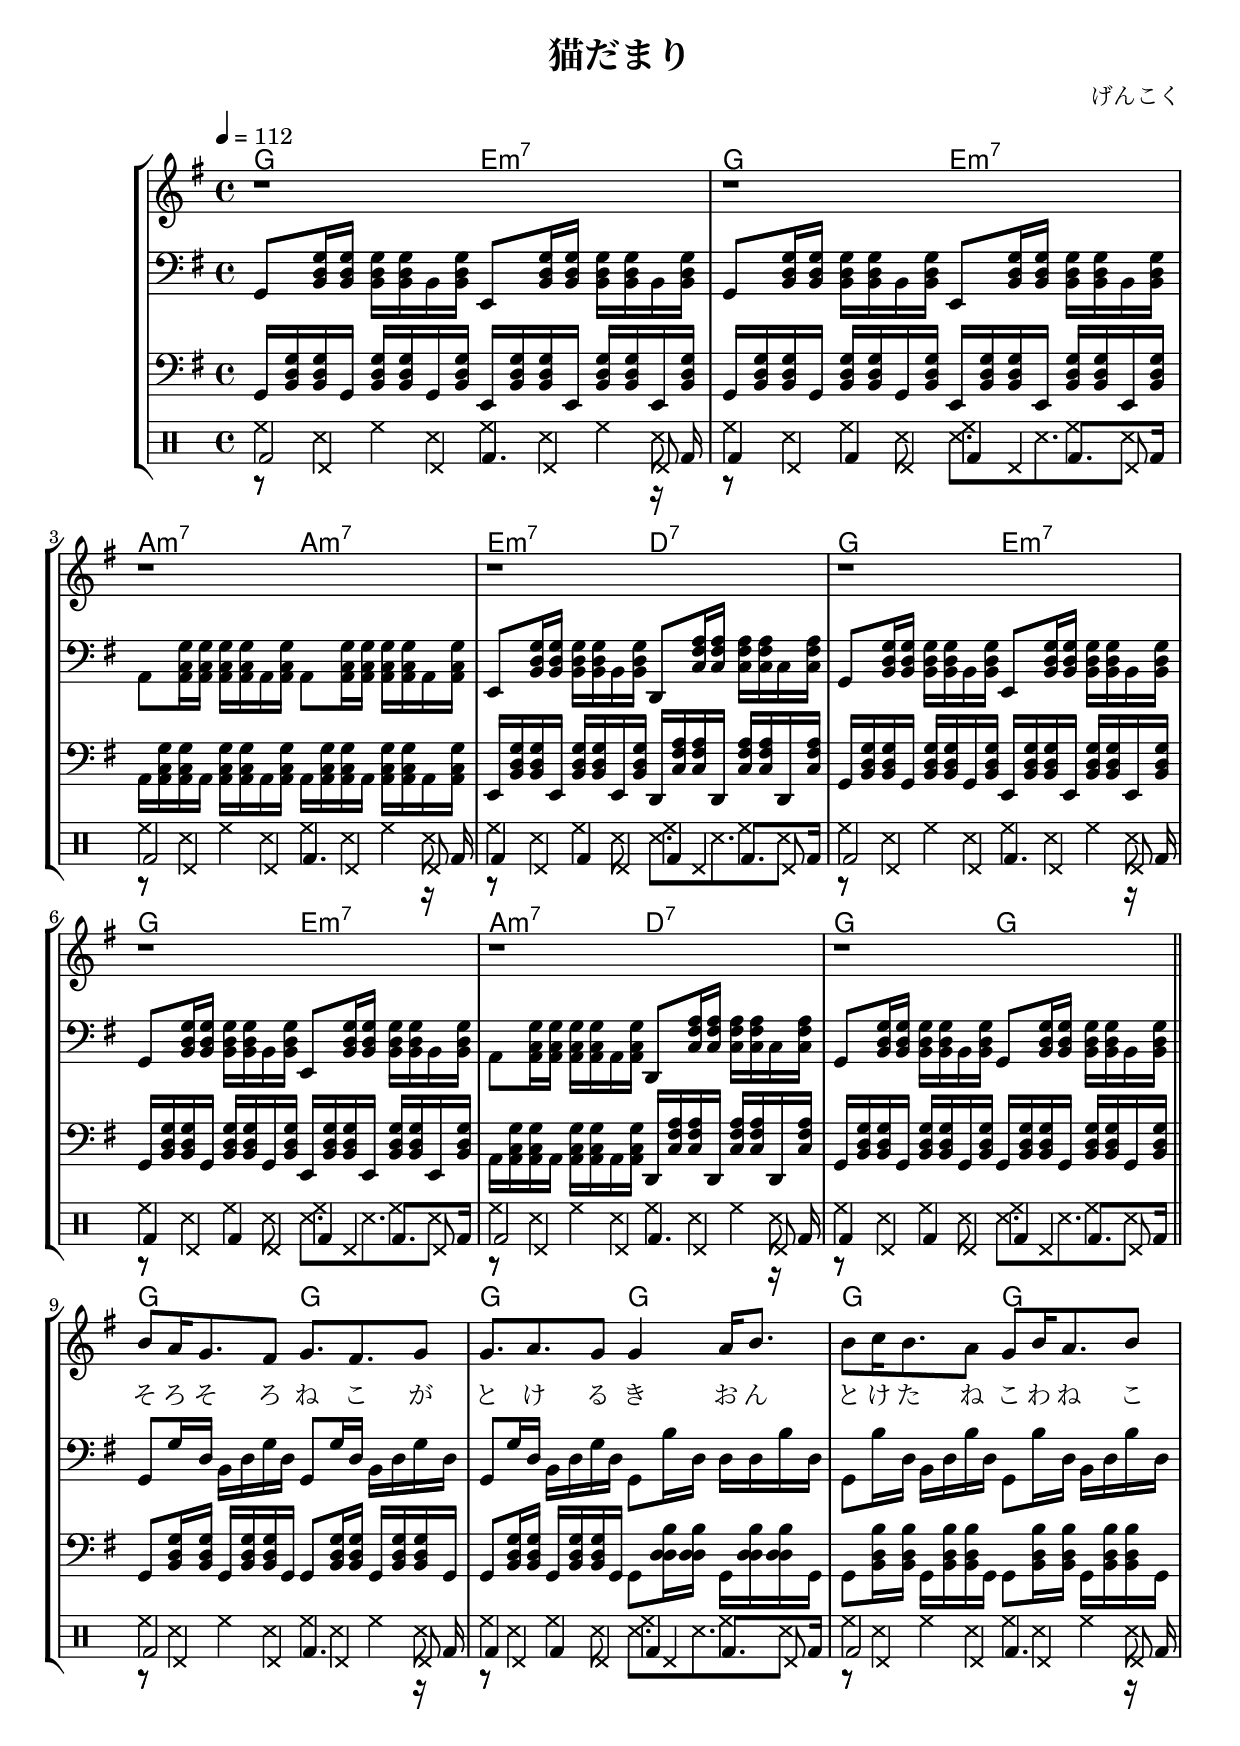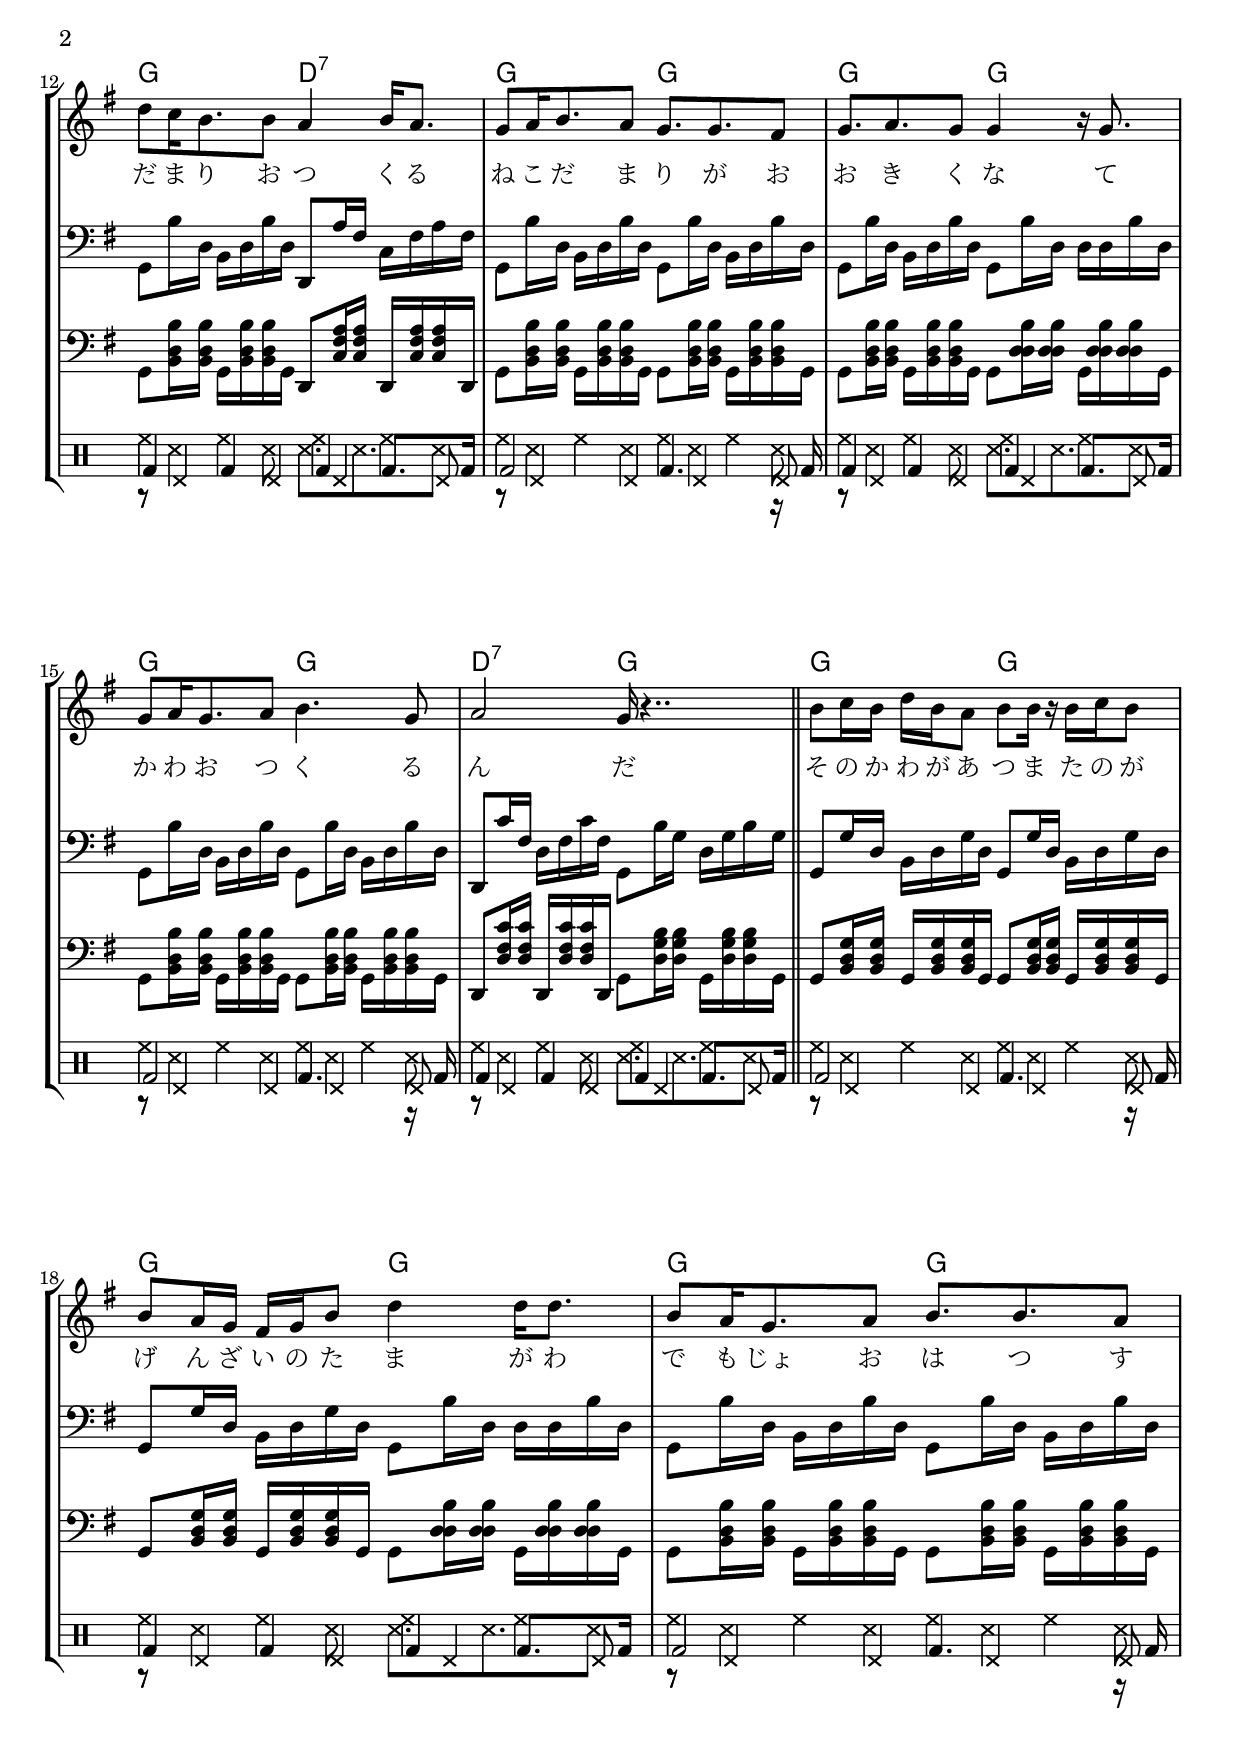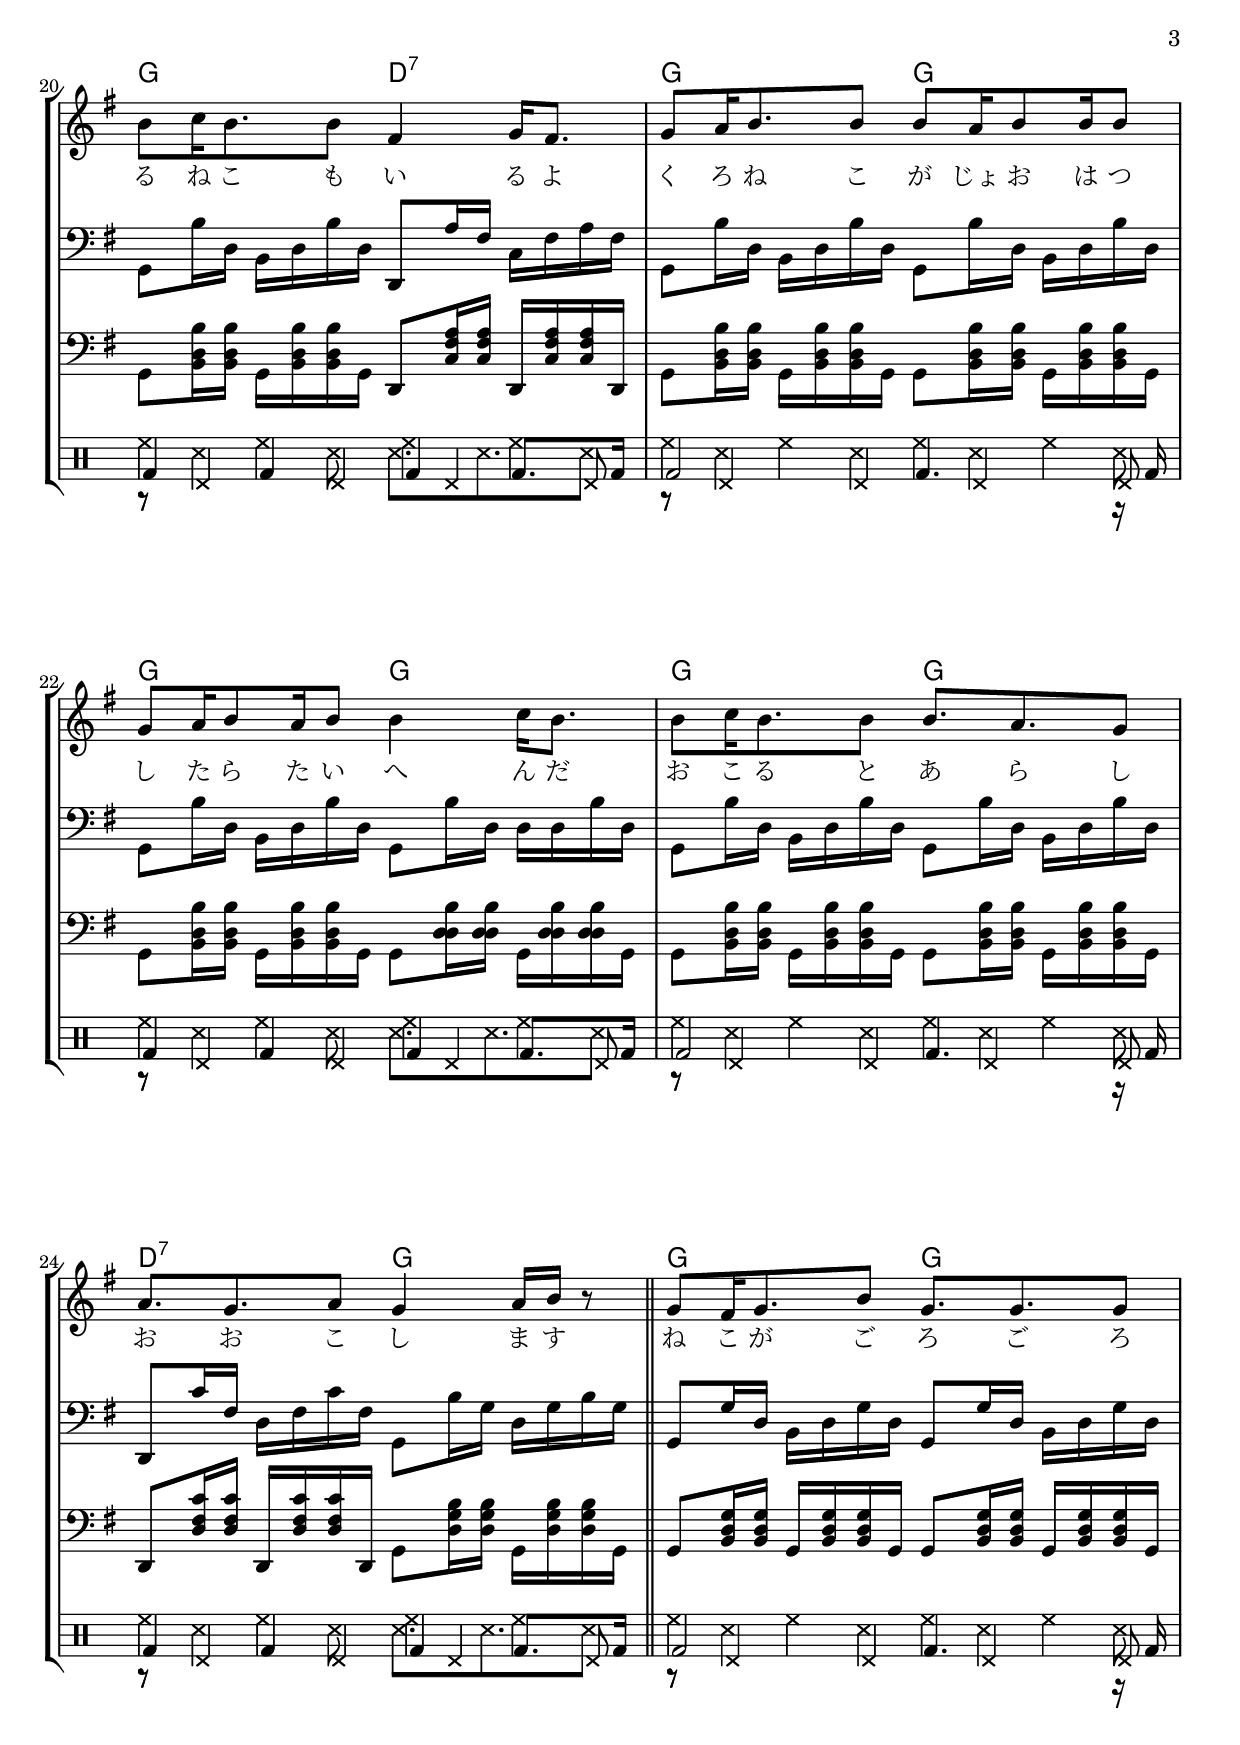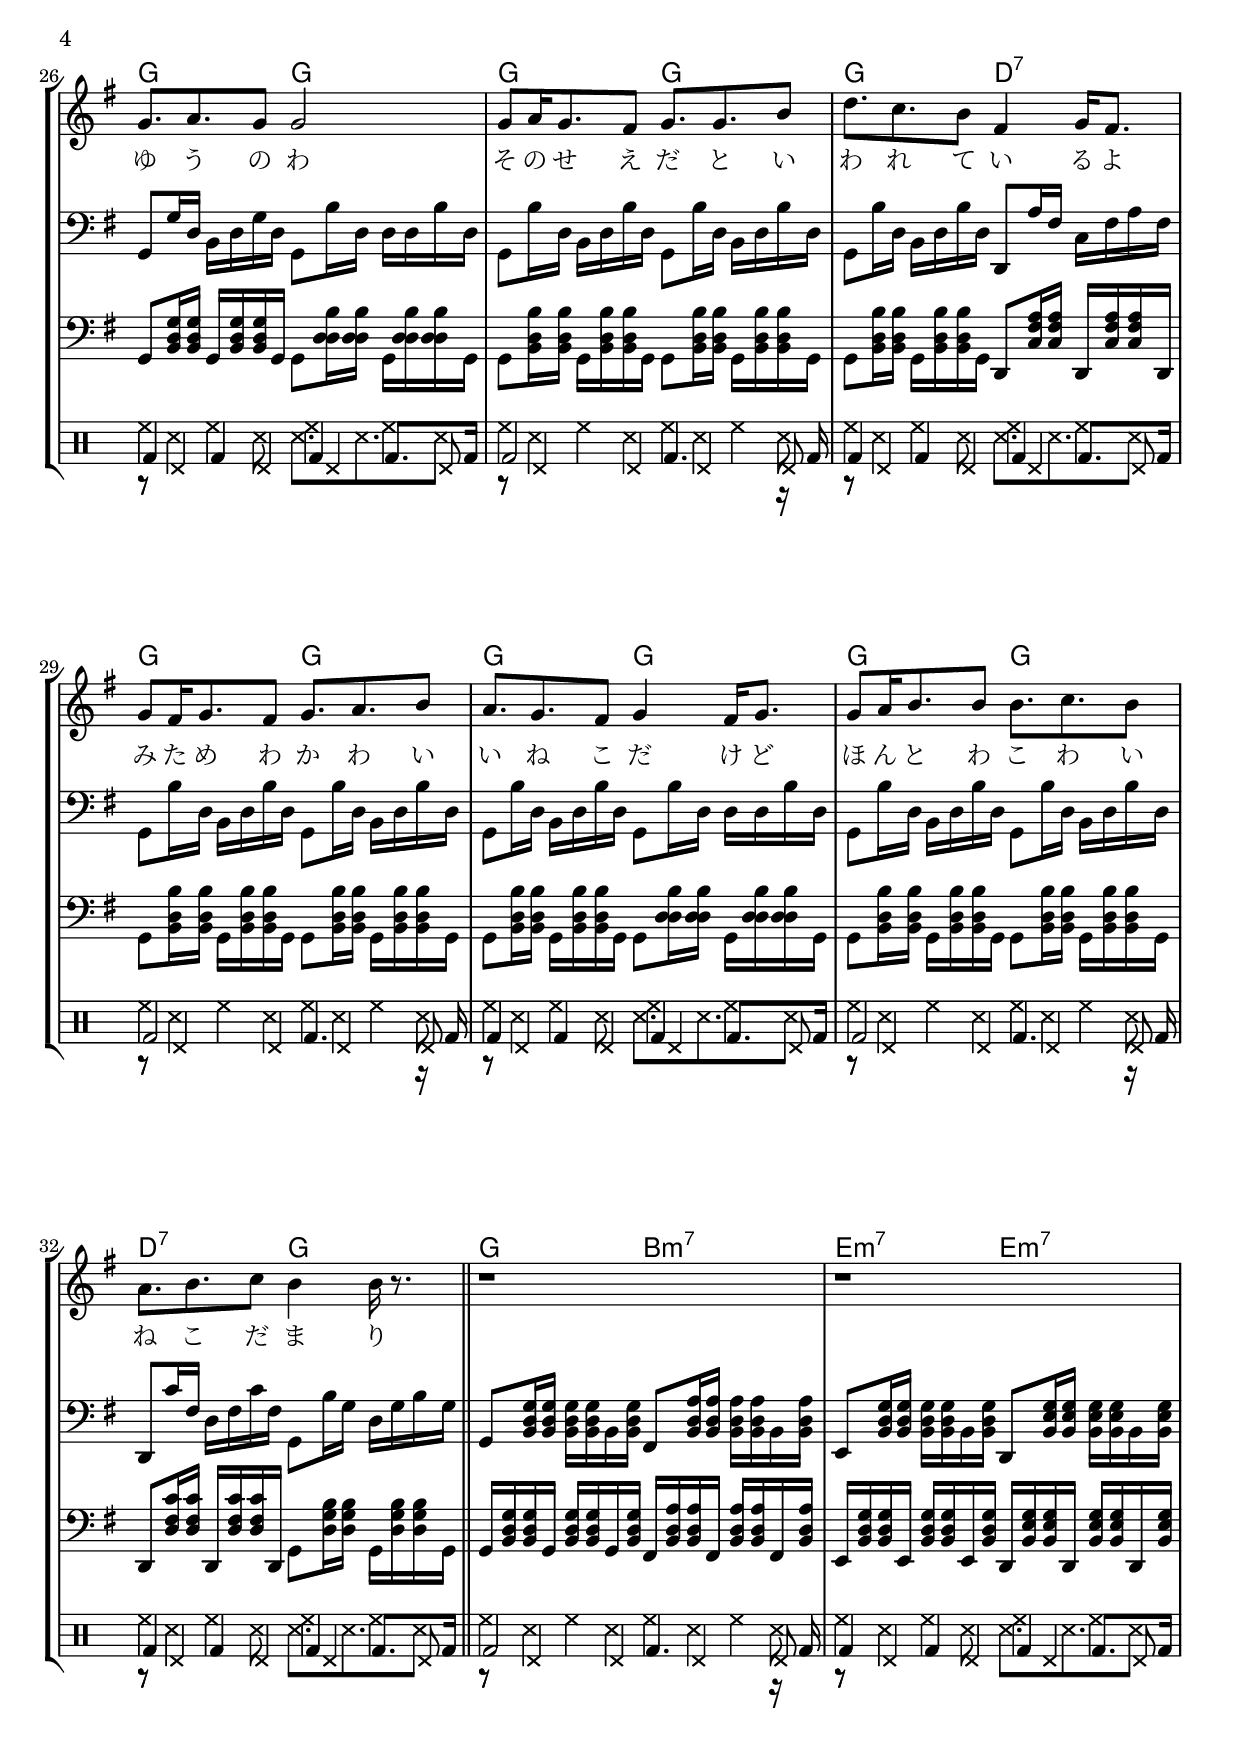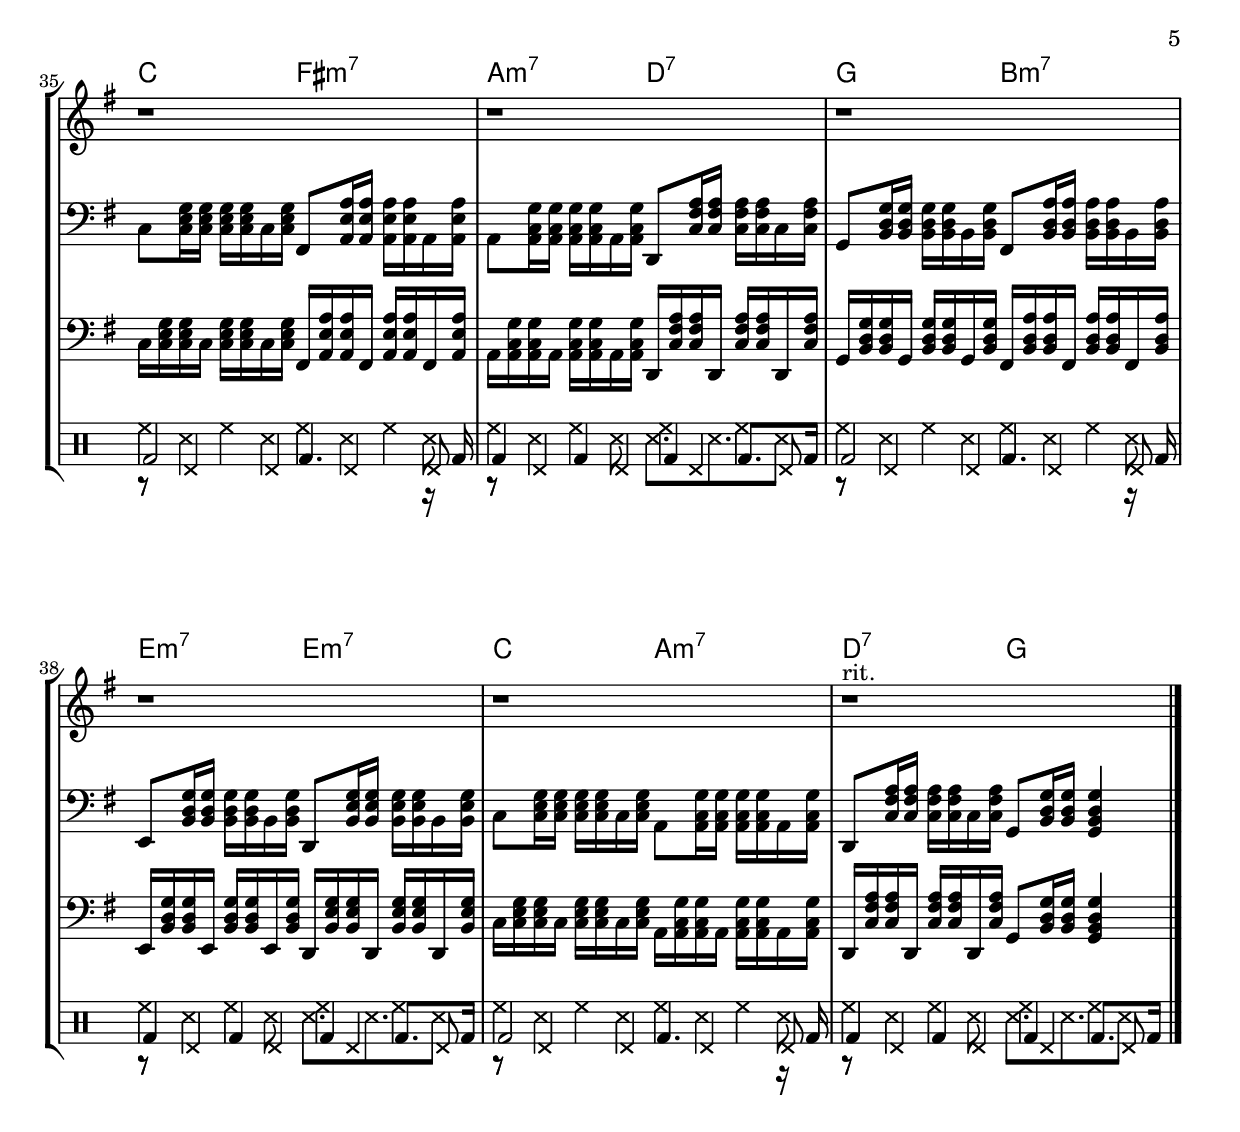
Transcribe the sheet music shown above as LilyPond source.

\version "2.12.1"

\header {
	title = \markup {猫だまり}
	composer = \markup \center-column {げんこく}
}

harmony = \chordmode {
	g2 e:min7 g e:min7 a:min7 a:min7 e:min7 d:7 g e:min7 g e:min7 a:min7 d:7 g g 

	g g g g g g g d:7 g g g g g g d:7 g 

	g g g g g g g d:7 g g g g g g d:7 g 

	g g g g g g g d:7 g g g g g g d:7 g 

	g b:min7 e:min7 e:min7 c fis:min7 a:min7 d:7 g b:min7 e:min7 e:min7 c a:min7 d:7 g 
}

melody = {
	\key g \major
	\tempo 4 = 112
	r1 | r1 | r1 | r1 | r1 | r1 | r1 | r1   
	\set Staff.midiInstrument = #"mmi0.34"
	 b'8  a'16  g'8.  fis'8  g'8.  fis'8.  g'8 
	g'8.  a'8.  g'8  g'4  a'16  b'8. 
	b'8  c''16  b'8.  a'8  g'8  b'16  a'8.  b'8 
	d''8  c''16  b'8.  b'8  a'4  b'16  a'8. 
	g'8  a'16  b'8.  a'8  g'8.  g'8.  fis'8 
	g'8.  a'8.  g'8  g'4  r16  g'8. 
	g'8  a'16  g'8.  a'8  b'4.  g'8 
	a'2  g'16  	r4.. 	\set Staff.midiInstrument = #"mmi0.34"
	 b'8  c''16  b'16  d''16  b'16  a'8  b'8  b'16  r16  b'16  c''16  b'8 
	b'8  a'16  g'16  fis'16  g'16  b'8  d''4  d''16  d''8. 
	b'8  a'16  g'8.  a'8  b'8.  b'8.  a'8 
	b'8  c''16  b'8.  b'8  fis'4  g'16  fis'8. 
	g'8  a'16  b'8.  b'8  b'8  a'16  b'8  b'16  b'8 
	g'8  a'16  b'8  a'16  b'8  b'4  c''16  b'8. 
	b'8  c''16  b'8.  b'8  b'8.  a'8.  g'8 
	a'8.  g'8.  a'8  g'4  a'16  b'16  	r8 	\set Staff.midiInstrument = #"mmi0.34"
	 g'8  fis'16  g'8.  b'8  g'8.  g'8.  g'8 
	g'8.  a'8.  g'8  g'2 
	g'8  a'16  g'8.  fis'8  g'8.  g'8.  b'8 
	d''8.  c''8.  b'8  fis'4  g'16  fis'8. 
	g'8  fis'16  g'8.  fis'8  g'8.  a'8.  b'8 
	a'8.  g'8.  fis'8  g'4  fis'16  g'8. 
	g'8  a'16  b'8.  b'8  b'8.  c''8.  b'8 
	a'8.  b'8.  c''8  b'4  b'16  	r8. 	r1 | r1 | r1 | r1 | r1 | r1 | r1 | r1^"rit." \bar "|."
}

words = \lyricmode {
	
	そ  ろ  そ  ろ  ね  こ  が  と  け  る  き  お  ん  と  け  た  ね  こ  わ  ね  こ  だ  ま  り  お  つ  く  る  ね  こ  だ  ま  り  が  お  お  き  く  な  て  か  わ  お  つ  く  る  ん  だ  
	そ  の  か  わ  が  あ  つ  ま  た  の  が  げ  ん  ざ  い  の  た  ま  が  わ  で  も  じょ  お  は  つ  す  る  ね  こ  も  い  る  よ  く  ろ  ね  こ  が  じょ  お  は  つ  し  た  ら  た  い  へ  ん  だ  お  こ  る  と  あ  ら  し  お  お  こ  し  ま  す  
	ね  こ  が  ご  ろ  ご  ろ  ゆ  う  の  わ  そ  の  せ  え  だ  と  い  わ  れ  て  い  る  よ  み  た  め  わ  か  わ  い  い  ね  こ  だ  け  ど  ほ  ん  と  わ  こ  わ  い  ね  こ  だ  ま  り  
	
}

tempochange = {
	\tempo 4 = 112
	r1 | r1 | r1 | r1 | r1 | r1 | r1 | r1 \bar "||"
	\tempo 4 = 112
	r1 | r1 | r1 | r1 | r1 | r1 | r1 | r1 \bar "||"
	\tempo 4 = 112
	r1 | r1 | r1 | r1 | r1 | r1 | r1 | r1 \bar "||"
	\tempo 4 = 112
	r1 | r1 | r1 | r1 | r1 | r1 | r1 | r1 \bar "||"
	\tempo 4 = 112
	r1 | r1 | r1 | r1 | r1 | r1 | r1 | \tempo 4 = 84 r2 \tempo 4 = 74 r2 \bar "|."
}

mainacc = {
	\clef bass
	\set Staff.midiInstrument = #"Electric Guitar (muted)"
	\key g \major
	\tempo 4 = 112
	g,8 <b, d g>16 <b, d g>16   <b, d g>16 <b, d g>16   b,16 <b, d g>16
	e,8 <b, d g>16 <b, d g>16   <b, d g>16 <b, d g>16   b,16 <b, d g>16
	g,8 <b, d g>16 <b, d g>16   <b, d g>16 <b, d g>16   b,16 <b, d g>16
	e,8 <b, d g>16 <b, d g>16   <b, d g>16 <b, d g>16   b,16 <b, d g>16
	a,8 <a, c g>16 <a, c g>16   <a, c g>16 <a, c g>16   a,16 <a, c g>16
	a,8 <a, c g>16 <a, c g>16   <a, c g>16 <a, c g>16   a,16 <a, c g>16
	e,8 <b, d g>16 <b, d g>16   <b, d g>16 <b, d g>16   b,16 <b, d g>16
	d,8 <c fis a>16 <c fis a>16   <c fis a>16 <c fis a>16   c16 <c fis a>16
	g,8 <b, d g>16 <b, d g>16   <b, d g>16 <b, d g>16   b,16 <b, d g>16
	e,8 <b, d g>16 <b, d g>16   <b, d g>16 <b, d g>16   b,16 <b, d g>16
	g,8 <b, d g>16 <b, d g>16   <b, d g>16 <b, d g>16   b,16 <b, d g>16
	e,8 <b, d g>16 <b, d g>16   <b, d g>16 <b, d g>16   b,16 <b, d g>16
	a,8 <a, c g>16 <a, c g>16   <a, c g>16 <a, c g>16   a,16 <a, c g>16
	d,8 <c fis a>16 <c fis a>16   <c fis a>16 <c fis a>16   c16 <c fis a>16
	g,8 <b, d g>16 <b, d g>16   <b, d g>16 <b, d g>16   b,16 <b, d g>16
	g,8 <b, d g>16 <b, d g>16   <b, d g>16 <b, d g>16   b,16 <b, d g>16
	\bar "||"

	\set Staff.midiInstrument = #"Electric Guitar (muted)"
	g,8 g16 d16   b,16 d16 g16 d16
	g,8 g16 d16   b,16 d16 g16 d16
	g,8 g16 d16   b,16 d16 g16 d16
	g,8 b16 d16   d16 d16 b16 d16
	g,8 b16 d16   b,16 d16 b16 d16
	g,8 b16 d16   b,16 d16 b16 d16
	g,8 b16 d16   b,16 d16 b16 d16
	d,8 a16 fis16   c16 fis16 a16 fis16
	g,8 b16 d16   b,16 d16 b16 d16
	g,8 b16 d16   b,16 d16 b16 d16
	g,8 b16 d16   b,16 d16 b16 d16
	g,8 b16 d16   d16 d16 b16 d16
	g,8 b16 d16   b,16 d16 b16 d16
	g,8 b16 d16   b,16 d16 b16 d16
	d,8 c'16 fis16   d16 fis16 c'16 fis16
	g,8 b16 g16   d16 g16 b16 g16
	\bar "||"

	\set Staff.midiInstrument = #"Electric Guitar (muted)"
	g,8 g16 d16   b,16 d16 g16 d16
	g,8 g16 d16   b,16 d16 g16 d16
	g,8 g16 d16   b,16 d16 g16 d16
	g,8 b16 d16   d16 d16 b16 d16
	g,8 b16 d16   b,16 d16 b16 d16
	g,8 b16 d16   b,16 d16 b16 d16
	g,8 b16 d16   b,16 d16 b16 d16
	d,8 a16 fis16   c16 fis16 a16 fis16
	g,8 b16 d16   b,16 d16 b16 d16
	g,8 b16 d16   b,16 d16 b16 d16
	g,8 b16 d16   b,16 d16 b16 d16
	g,8 b16 d16   d16 d16 b16 d16
	g,8 b16 d16   b,16 d16 b16 d16
	g,8 b16 d16   b,16 d16 b16 d16
	d,8 c'16 fis16   d16 fis16 c'16 fis16
	g,8 b16 g16   d16 g16 b16 g16
	\bar "||"

	\set Staff.midiInstrument = #"Electric Guitar (muted)"
	g,8 g16 d16   b,16 d16 g16 d16
	g,8 g16 d16   b,16 d16 g16 d16
	g,8 g16 d16   b,16 d16 g16 d16
	g,8 b16 d16   d16 d16 b16 d16
	g,8 b16 d16   b,16 d16 b16 d16
	g,8 b16 d16   b,16 d16 b16 d16
	g,8 b16 d16   b,16 d16 b16 d16
	d,8 a16 fis16   c16 fis16 a16 fis16
	g,8 b16 d16   b,16 d16 b16 d16
	g,8 b16 d16   b,16 d16 b16 d16
	g,8 b16 d16   b,16 d16 b16 d16
	g,8 b16 d16   d16 d16 b16 d16
	g,8 b16 d16   b,16 d16 b16 d16
	g,8 b16 d16   b,16 d16 b16 d16
	d,8 c'16 fis16   d16 fis16 c'16 fis16
	g,8 b16 g16   d16 g16 b16 g16
	\bar "||"

	\set Staff.midiInstrument = #"Electric Guitar (muted)"
	g,8 <b, d g>16 <b, d g>16   <b, d g>16 <b, d g>16   b,16 <b, d g>16
	fis,8 <b, d a>16 <b, d a>16   <b, d a>16 <b, d a>16   b,16 <b, d a>16
	e,8 <b, d g>16 <b, d g>16   <b, d g>16 <b, d g>16   b,16 <b, d g>16
	d,8 <b, e g>16 <b, e g>16   <b, e g>16 <b, e g>16   b,16 <b, e g>16
	c8 <c e g>16 <c e g>16   <c e g>16 <c e g>16   c16 <c e g>16
	fis,8 <a, e a>16 <a, e a>16   <a, e a>16 <a, e a>16   a,16 <a, e a>16
	a,8 <a, c g>16 <a, c g>16   <a, c g>16 <a, c g>16   a,16 <a, c g>16
	d,8 <c fis a>16 <c fis a>16   <c fis a>16 <c fis a>16   c16 <c fis a>16
	g,8 <b, d g>16 <b, d g>16   <b, d g>16 <b, d g>16   b,16 <b, d g>16
	fis,8 <b, d a>16 <b, d a>16   <b, d a>16 <b, d a>16   b,16 <b, d a>16
	e,8 <b, d g>16 <b, d g>16   <b, d g>16 <b, d g>16   b,16 <b, d g>16
	d,8 <b, e g>16 <b, e g>16   <b, e g>16 <b, e g>16   b,16 <b, e g>16
	c8 <c e g>16 <c e g>16   <c e g>16 <c e g>16   c16 <c e g>16
	a,8 <a, c g>16 <a, c g>16   <a, c g>16 <a, c g>16   a,16 <a, c g>16
	d,8 <c fis a>16 <c fis a>16   <c fis a>16 <c fis a>16   c16 <c fis a>16
	g,8 <b, d g>16 <b, d g>16 <g, b, d g>4
	\bar "|."
}

subacc = {
	\clef bass
	\set Staff.midiInstrument = #"French horn"
	\key g \major
	\tempo 4 = 112
	g,16 <b, d g>16 <b, d g>16 g,16   <b, d g>16 <b, d g>16 g,16 <b, d g>16
	e,16 <b, d g>16 <b, d g>16 e,16   <b, d g>16 <b, d g>16 e,16 <b, d g>16
	g,16 <b, d g>16 <b, d g>16 g,16   <b, d g>16 <b, d g>16 g,16 <b, d g>16
	e,16 <b, d g>16 <b, d g>16 e,16   <b, d g>16 <b, d g>16 e,16 <b, d g>16
	a,16 <a, c g>16 <a, c g>16 a,16   <a, c g>16 <a, c g>16 a,16 <a, c g>16
	a,16 <a, c g>16 <a, c g>16 a,16   <a, c g>16 <a, c g>16 a,16 <a, c g>16
	e,16 <b, d g>16 <b, d g>16 e,16   <b, d g>16 <b, d g>16 e,16 <b, d g>16
	d,16 <c fis a>16 <c fis a>16 d,16   <c fis a>16 <c fis a>16 d,16 <c fis a>16
	g,16 <b, d g>16 <b, d g>16 g,16   <b, d g>16 <b, d g>16 g,16 <b, d g>16
	e,16 <b, d g>16 <b, d g>16 e,16   <b, d g>16 <b, d g>16 e,16 <b, d g>16
	g,16 <b, d g>16 <b, d g>16 g,16   <b, d g>16 <b, d g>16 g,16 <b, d g>16
	e,16 <b, d g>16 <b, d g>16 e,16   <b, d g>16 <b, d g>16 e,16 <b, d g>16
	a,16 <a, c g>16 <a, c g>16 a,16   <a, c g>16 <a, c g>16 a,16 <a, c g>16
	d,16 <c fis a>16 <c fis a>16 d,16   <c fis a>16 <c fis a>16 d,16 <c fis a>16
	g,16 <b, d g>16 <b, d g>16 g,16   <b, d g>16 <b, d g>16 g,16 <b, d g>16
	g,16 <b, d g>16 <b, d g>16 g,16   <b, d g>16 <b, d g>16 g,16 <b, d g>16
	\bar "||"

	\set Staff.midiInstrument = #"French horn"
	g,8 <b, d g>16 <b, d g>16   g,16 <b, d g>16 <b, d g>16 g,16
	g,8 <b, d g>16 <b, d g>16   g,16 <b, d g>16 <b, d g>16 g,16
	g,8 <b, d g>16 <b, d g>16   g,16 <b, d g>16 <b, d g>16 g,16
	g,8 <d d b>16 <d d b>16   g,16 <d d b>16 <d d b>16 g,16
	g,8 <b, d b>16 <b, d b>16   g,16 <b, d b>16 <b, d b>16 g,16
	g,8 <b, d b>16 <b, d b>16   g,16 <b, d b>16 <b, d b>16 g,16
	g,8 <b, d b>16 <b, d b>16   g,16 <b, d b>16 <b, d b>16 g,16
	d,8 <c fis a>16 <c fis a>16   d,16 <c fis a>16 <c fis a>16 d,16
	g,8 <b, d b>16 <b, d b>16   g,16 <b, d b>16 <b, d b>16 g,16
	g,8 <b, d b>16 <b, d b>16   g,16 <b, d b>16 <b, d b>16 g,16
	g,8 <b, d b>16 <b, d b>16   g,16 <b, d b>16 <b, d b>16 g,16
	g,8 <d d b>16 <d d b>16   g,16 <d d b>16 <d d b>16 g,16
	g,8 <b, d b>16 <b, d b>16   g,16 <b, d b>16 <b, d b>16 g,16
	g,8 <b, d b>16 <b, d b>16   g,16 <b, d b>16 <b, d b>16 g,16
	d,8 <d fis c'>16 <d fis c'>16   d,16 <d fis c'>16 <d fis c'>16 d,16
	g,8 <d g b>16 <d g b>16   g,16 <d g b>16 <d g b>16 g,16
	\bar "||"

	\set Staff.midiInstrument = #"French horn"
	g,8 <b, d g>16 <b, d g>16   g,16 <b, d g>16 <b, d g>16 g,16
	g,8 <b, d g>16 <b, d g>16   g,16 <b, d g>16 <b, d g>16 g,16
	g,8 <b, d g>16 <b, d g>16   g,16 <b, d g>16 <b, d g>16 g,16
	g,8 <d d b>16 <d d b>16   g,16 <d d b>16 <d d b>16 g,16
	g,8 <b, d b>16 <b, d b>16   g,16 <b, d b>16 <b, d b>16 g,16
	g,8 <b, d b>16 <b, d b>16   g,16 <b, d b>16 <b, d b>16 g,16
	g,8 <b, d b>16 <b, d b>16   g,16 <b, d b>16 <b, d b>16 g,16
	d,8 <c fis a>16 <c fis a>16   d,16 <c fis a>16 <c fis a>16 d,16
	g,8 <b, d b>16 <b, d b>16   g,16 <b, d b>16 <b, d b>16 g,16
	g,8 <b, d b>16 <b, d b>16   g,16 <b, d b>16 <b, d b>16 g,16
	g,8 <b, d b>16 <b, d b>16   g,16 <b, d b>16 <b, d b>16 g,16
	g,8 <d d b>16 <d d b>16   g,16 <d d b>16 <d d b>16 g,16
	g,8 <b, d b>16 <b, d b>16   g,16 <b, d b>16 <b, d b>16 g,16
	g,8 <b, d b>16 <b, d b>16   g,16 <b, d b>16 <b, d b>16 g,16
	d,8 <d fis c'>16 <d fis c'>16   d,16 <d fis c'>16 <d fis c'>16 d,16
	g,8 <d g b>16 <d g b>16   g,16 <d g b>16 <d g b>16 g,16
	\bar "||"

	\set Staff.midiInstrument = #"French horn"
	g,8 <b, d g>16 <b, d g>16   g,16 <b, d g>16 <b, d g>16 g,16
	g,8 <b, d g>16 <b, d g>16   g,16 <b, d g>16 <b, d g>16 g,16
	g,8 <b, d g>16 <b, d g>16   g,16 <b, d g>16 <b, d g>16 g,16
	g,8 <d d b>16 <d d b>16   g,16 <d d b>16 <d d b>16 g,16
	g,8 <b, d b>16 <b, d b>16   g,16 <b, d b>16 <b, d b>16 g,16
	g,8 <b, d b>16 <b, d b>16   g,16 <b, d b>16 <b, d b>16 g,16
	g,8 <b, d b>16 <b, d b>16   g,16 <b, d b>16 <b, d b>16 g,16
	d,8 <c fis a>16 <c fis a>16   d,16 <c fis a>16 <c fis a>16 d,16
	g,8 <b, d b>16 <b, d b>16   g,16 <b, d b>16 <b, d b>16 g,16
	g,8 <b, d b>16 <b, d b>16   g,16 <b, d b>16 <b, d b>16 g,16
	g,8 <b, d b>16 <b, d b>16   g,16 <b, d b>16 <b, d b>16 g,16
	g,8 <d d b>16 <d d b>16   g,16 <d d b>16 <d d b>16 g,16
	g,8 <b, d b>16 <b, d b>16   g,16 <b, d b>16 <b, d b>16 g,16
	g,8 <b, d b>16 <b, d b>16   g,16 <b, d b>16 <b, d b>16 g,16
	d,8 <d fis c'>16 <d fis c'>16   d,16 <d fis c'>16 <d fis c'>16 d,16
	g,8 <d g b>16 <d g b>16   g,16 <d g b>16 <d g b>16 g,16
	\bar "||"

	\set Staff.midiInstrument = #"French horn"
	g,16 <b, d g>16 <b, d g>16 g,16   <b, d g>16 <b, d g>16 g,16 <b, d g>16
	fis,16 <b, d a>16 <b, d a>16 fis,16   <b, d a>16 <b, d a>16 fis,16 <b, d a>16
	e,16 <b, d g>16 <b, d g>16 e,16   <b, d g>16 <b, d g>16 e,16 <b, d g>16
	d,16 <b, e g>16 <b, e g>16 d,16   <b, e g>16 <b, e g>16 d,16 <b, e g>16
	c16 <c e g>16 <c e g>16 c16   <c e g>16 <c e g>16 c16 <c e g>16
	fis,16 <a, e a>16 <a, e a>16 fis,16   <a, e a>16 <a, e a>16 fis,16 <a, e a>16
	a,16 <a, c g>16 <a, c g>16 a,16   <a, c g>16 <a, c g>16 a,16 <a, c g>16
	d,16 <c fis a>16 <c fis a>16 d,16   <c fis a>16 <c fis a>16 d,16 <c fis a>16
	g,16 <b, d g>16 <b, d g>16 g,16   <b, d g>16 <b, d g>16 g,16 <b, d g>16
	fis,16 <b, d a>16 <b, d a>16 fis,16   <b, d a>16 <b, d a>16 fis,16 <b, d a>16
	e,16 <b, d g>16 <b, d g>16 e,16   <b, d g>16 <b, d g>16 e,16 <b, d g>16
	d,16 <b, e g>16 <b, e g>16 d,16   <b, e g>16 <b, e g>16 d,16 <b, e g>16
	c16 <c e g>16 <c e g>16 c16   <c e g>16 <c e g>16 c16 <c e g>16
	a,16 <a, c g>16 <a, c g>16 a,16   <a, c g>16 <a, c g>16 a,16 <a, c g>16
	d,16 <c fis a>16 <c fis a>16 d,16   <c fis a>16 <c fis a>16 d,16 <c fis a>16
	g,8 <b, d g>16 <b, d g>16 <g, b, d g>4
	\bar "|."
}

percA = {
	\drummode {
	hh4 hh4 hh4 hh4  |hh4 hh4 hh4 hh4  |hh4 hh4 hh4 hh4  |hh4 hh4 hh4 hh4  |hh4 hh4 hh4 hh4  |hh4 hh4 hh4 hh4  |hh4 hh4 hh4 hh4  |hh4 hh4 hh4 hh4  \bar "||"
	hh4 hh4 hh4 hh4  |hh4 hh4 hh4 hh4  |hh4 hh4 hh4 hh4  |hh4 hh4 hh4 hh4  |hh4 hh4 hh4 hh4  |hh4 hh4 hh4 hh4  |hh4 hh4 hh4 hh4  |hh4 hh4 hh4 hh4  \bar "||"
	hh4 hh4 hh4 hh4  |hh4 hh4 hh4 hh4  |hh4 hh4 hh4 hh4  |hh4 hh4 hh4 hh4  |hh4 hh4 hh4 hh4  |hh4 hh4 hh4 hh4  |hh4 hh4 hh4 hh4  |hh4 hh4 hh4 hh4  \bar "||"
	hh4 hh4 hh4 hh4  |hh4 hh4 hh4 hh4  |hh4 hh4 hh4 hh4  |hh4 hh4 hh4 hh4  |hh4 hh4 hh4 hh4  |hh4 hh4 hh4 hh4  |hh4 hh4 hh4 hh4  |hh4 hh4 hh4 hh4  \bar "||"
	hh4 hh4 hh4 hh4  |hh4 hh4 hh4 hh4  |hh4 hh4 hh4 hh4  |hh4 hh4 hh4 hh4  |hh4 hh4 hh4 hh4  |hh4 hh4 hh4 hh4  |hh4 hh4 hh4 hh4  |hh4 hh4 hh4 hh4  \bar "|."
	}
}

percB = {
	\drummode {
	r8 ss4 ss4 ss4 ss8  |r8 ss4 ss8 ss8. ss8. ss8  |r8 ss4 ss4 ss4 ss8  |r8 ss4 ss8 ss8. ss8. ss8  |r8 ss4 ss4 ss4 ss8  |r8 ss4 ss8 ss8. ss8. ss8  |r8 ss4 ss4 ss4 ss8  |r8 ss4 ss8 ss8. ss8. ss8  \bar "||"
	r8 ss4 ss4 ss4 ss8  |r8 ss4 ss8 ss8. ss8. ss8  |r8 ss4 ss4 ss4 ss8  |r8 ss4 ss8 ss8. ss8. ss8  |r8 ss4 ss4 ss4 ss8  |r8 ss4 ss8 ss8. ss8. ss8  |r8 ss4 ss4 ss4 ss8  |r8 ss4 ss8 ss8. ss8. ss8  \bar "||"
	r8 ss4 ss4 ss4 ss8  |r8 ss4 ss8 ss8. ss8. ss8  |r8 ss4 ss4 ss4 ss8  |r8 ss4 ss8 ss8. ss8. ss8  |r8 ss4 ss4 ss4 ss8  |r8 ss4 ss8 ss8. ss8. ss8  |r8 ss4 ss4 ss4 ss8  |r8 ss4 ss8 ss8. ss8. ss8  \bar "||"
	r8 ss4 ss4 ss4 ss8  |r8 ss4 ss8 ss8. ss8. ss8  |r8 ss4 ss4 ss4 ss8  |r8 ss4 ss8 ss8. ss8. ss8  |r8 ss4 ss4 ss4 ss8  |r8 ss4 ss8 ss8. ss8. ss8  |r8 ss4 ss4 ss4 ss8  |r8 ss4 ss8 ss8. ss8. ss8  \bar "||"
	r8 ss4 ss4 ss4 ss8  |r8 ss4 ss8 ss8. ss8. ss8  |r8 ss4 ss4 ss4 ss8  |r8 ss4 ss8 ss8. ss8. ss8  |r8 ss4 ss4 ss4 ss8  |r8 ss4 ss8 ss8. ss8. ss8  |r8 ss4 ss4 ss4 ss8  |r8 ss4 ss8 ss8. ss8. ss8  \bar "|."
	}
}

percC = {
	\drummode {
	r8 hhp4 hhp4 hhp4 hhp8  |r8 hhp4 hhp4 hhp4 hhp8  |r8 hhp4 hhp4 hhp4 hhp8  |r8 hhp4 hhp4 hhp4 hhp8  |r8 hhp4 hhp4 hhp4 hhp8  |r8 hhp4 hhp4 hhp4 hhp8  |r8 hhp4 hhp4 hhp4 hhp8  |r8 hhp4 hhp4 hhp4 hhp8  \bar "||"
	r8 hhp4 hhp4 hhp4 hhp8  |r8 hhp4 hhp4 hhp4 hhp8  |r8 hhp4 hhp4 hhp4 hhp8  |r8 hhp4 hhp4 hhp4 hhp8  |r8 hhp4 hhp4 hhp4 hhp8  |r8 hhp4 hhp4 hhp4 hhp8  |r8 hhp4 hhp4 hhp4 hhp8  |r8 hhp4 hhp4 hhp4 hhp8  \bar "||"
	r8 hhp4 hhp4 hhp4 hhp8  |r8 hhp4 hhp4 hhp4 hhp8  |r8 hhp4 hhp4 hhp4 hhp8  |r8 hhp4 hhp4 hhp4 hhp8  |r8 hhp4 hhp4 hhp4 hhp8  |r8 hhp4 hhp4 hhp4 hhp8  |r8 hhp4 hhp4 hhp4 hhp8  |r8 hhp4 hhp4 hhp4 hhp8  \bar "||"
	r8 hhp4 hhp4 hhp4 hhp8  |r8 hhp4 hhp4 hhp4 hhp8  |r8 hhp4 hhp4 hhp4 hhp8  |r8 hhp4 hhp4 hhp4 hhp8  |r8 hhp4 hhp4 hhp4 hhp8  |r8 hhp4 hhp4 hhp4 hhp8  |r8 hhp4 hhp4 hhp4 hhp8  |r8 hhp4 hhp4 hhp4 hhp8  \bar "||"
	r8 hhp4 hhp4 hhp4 hhp8  |r8 hhp4 hhp4 hhp4 hhp8  |r8 hhp4 hhp4 hhp4 hhp8  |r8 hhp4 hhp4 hhp4 hhp8  |r8 hhp4 hhp4 hhp4 hhp8  |r8 hhp4 hhp4 hhp4 hhp8  |r8 hhp4 hhp4 hhp4 hhp8  |r8 hhp4 hhp4 hhp4 hhp8  \bar "|."
	}
}

percD = {
	\drummode {
	bd2 bd4. r16 bd16  |bd4 bd4 bd4 bd8. bd16  |bd2 bd4. r16 bd16  |bd4 bd4 bd4 bd8. bd16  |bd2 bd4. r16 bd16  |bd4 bd4 bd4 bd8. bd16  |bd2 bd4. r16 bd16  |bd4 bd4 bd4 bd8. bd16  \bar "||"
	bd2 bd4. r16 bd16  |bd4 bd4 bd4 bd8. bd16  |bd2 bd4. r16 bd16  |bd4 bd4 bd4 bd8. bd16  |bd2 bd4. r16 bd16  |bd4 bd4 bd4 bd8. bd16  |bd2 bd4. r16 bd16  |bd4 bd4 bd4 bd8. bd16  \bar "||"
	bd2 bd4. r16 bd16  |bd4 bd4 bd4 bd8. bd16  |bd2 bd4. r16 bd16  |bd4 bd4 bd4 bd8. bd16  |bd2 bd4. r16 bd16  |bd4 bd4 bd4 bd8. bd16  |bd2 bd4. r16 bd16  |bd4 bd4 bd4 bd8. bd16  \bar "||"
	bd2 bd4. r16 bd16  |bd4 bd4 bd4 bd8. bd16  |bd2 bd4. r16 bd16  |bd4 bd4 bd4 bd8. bd16  |bd2 bd4. r16 bd16  |bd4 bd4 bd4 bd8. bd16  |bd2 bd4. r16 bd16  |bd4 bd4 bd4 bd8. bd16  \bar "||"
	bd2 bd4. r16 bd16  |bd4 bd4 bd4 bd8. bd16  |bd2 bd4. r16 bd16  |bd4 bd4 bd4 bd8. bd16  |bd2 bd4. r16 bd16  |bd4 bd4 bd4 bd8. bd16  |bd2 bd4. r16 bd16  |bd4 bd4 bd4 bd8. bd16  \bar "|."
	}
}

\score {
	<<
		\new StaffGroup <<
			\new ChordNames {\harmony}
			\new Voice = "melody" {\melody}
			\new Lyrics \lyricsto "melody" \words
			\new Staff = "mainacc" {\mainacc}
			\new Staff = "subacc" {\subacc}
			\new DrumStaff <<
				\new DrumVoice {\percA}
				\new DrumVoice {\percB}
				\new DrumVoice {\percC}
				\new DrumVoice {\percD}
			>>
		>>
	>>
	\layout { }
}
